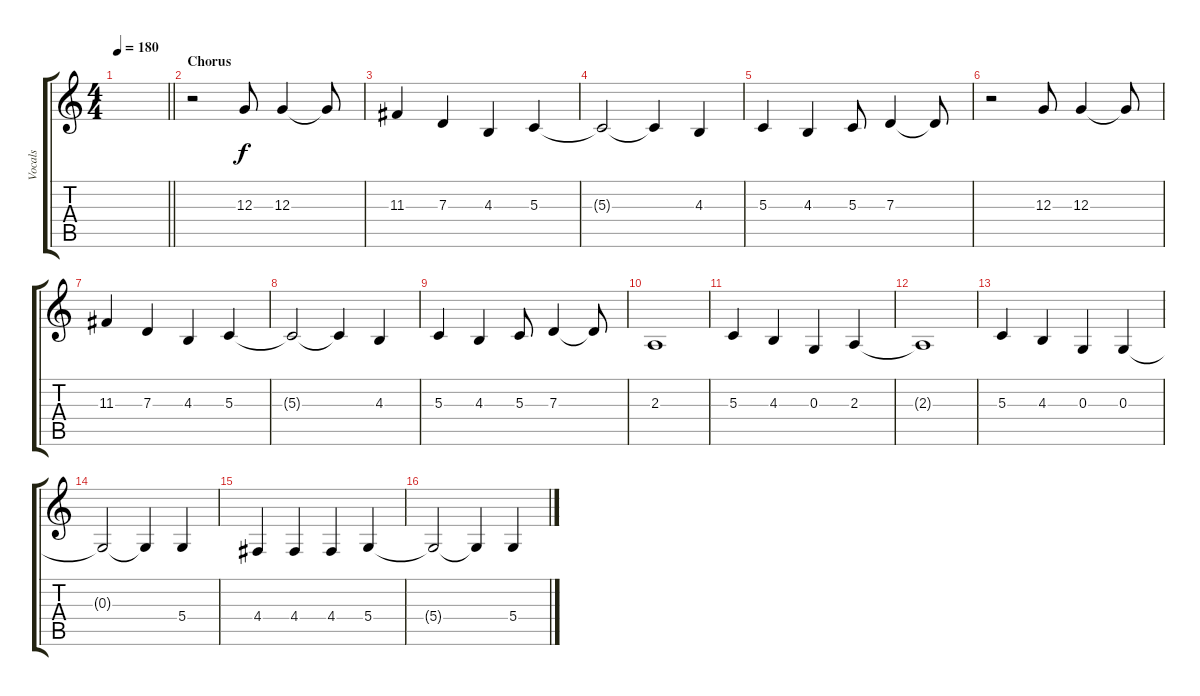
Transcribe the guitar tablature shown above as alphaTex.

\track ("Vocals" "Vocals") {instrument frenchhorn}
\staff {score tabs}
\tuning (E4 B3 G3 D3 A2 E2) {hide}
\ts (4 4)
\tempo 180
\clef g2
\barLineRight lightlight
\ks c
|
\section ("" "Chorus")
r.2 12.3.8 12.3.4 12.3{t}.8 |
11.3.4 7.3.4 4.3.4 5.3.4 |
5.3{t}.2 5.3{t}.4 4.3.4 |
5.3.4 4.3.4 5.3.8 7.3.4 7.3{t}.8 |
r.2 12.3.8 12.3.4 12.3{t}.8 |
11.3.4 7.3.4 4.3.4 5.3.4 |
5.3{t}.2 5.3{t}.4 4.3.4 |
5.3.4 4.3.4 5.3.8 7.3.4 7.3{t}.8 |
2.3.1 |
5.3.4 4.3.4 0.3.4 2.3.4 |
2.3{t}.1 |
5.3.4 4.3.4 0.3.4 0.3.4 |
0.3{t}.2 0.3{t}.4 5.4.4 |
4.4.4 4.4.4 4.4.4 5.4.4 |
5.4{t}.2 5.4{t}.4 5.4.4
